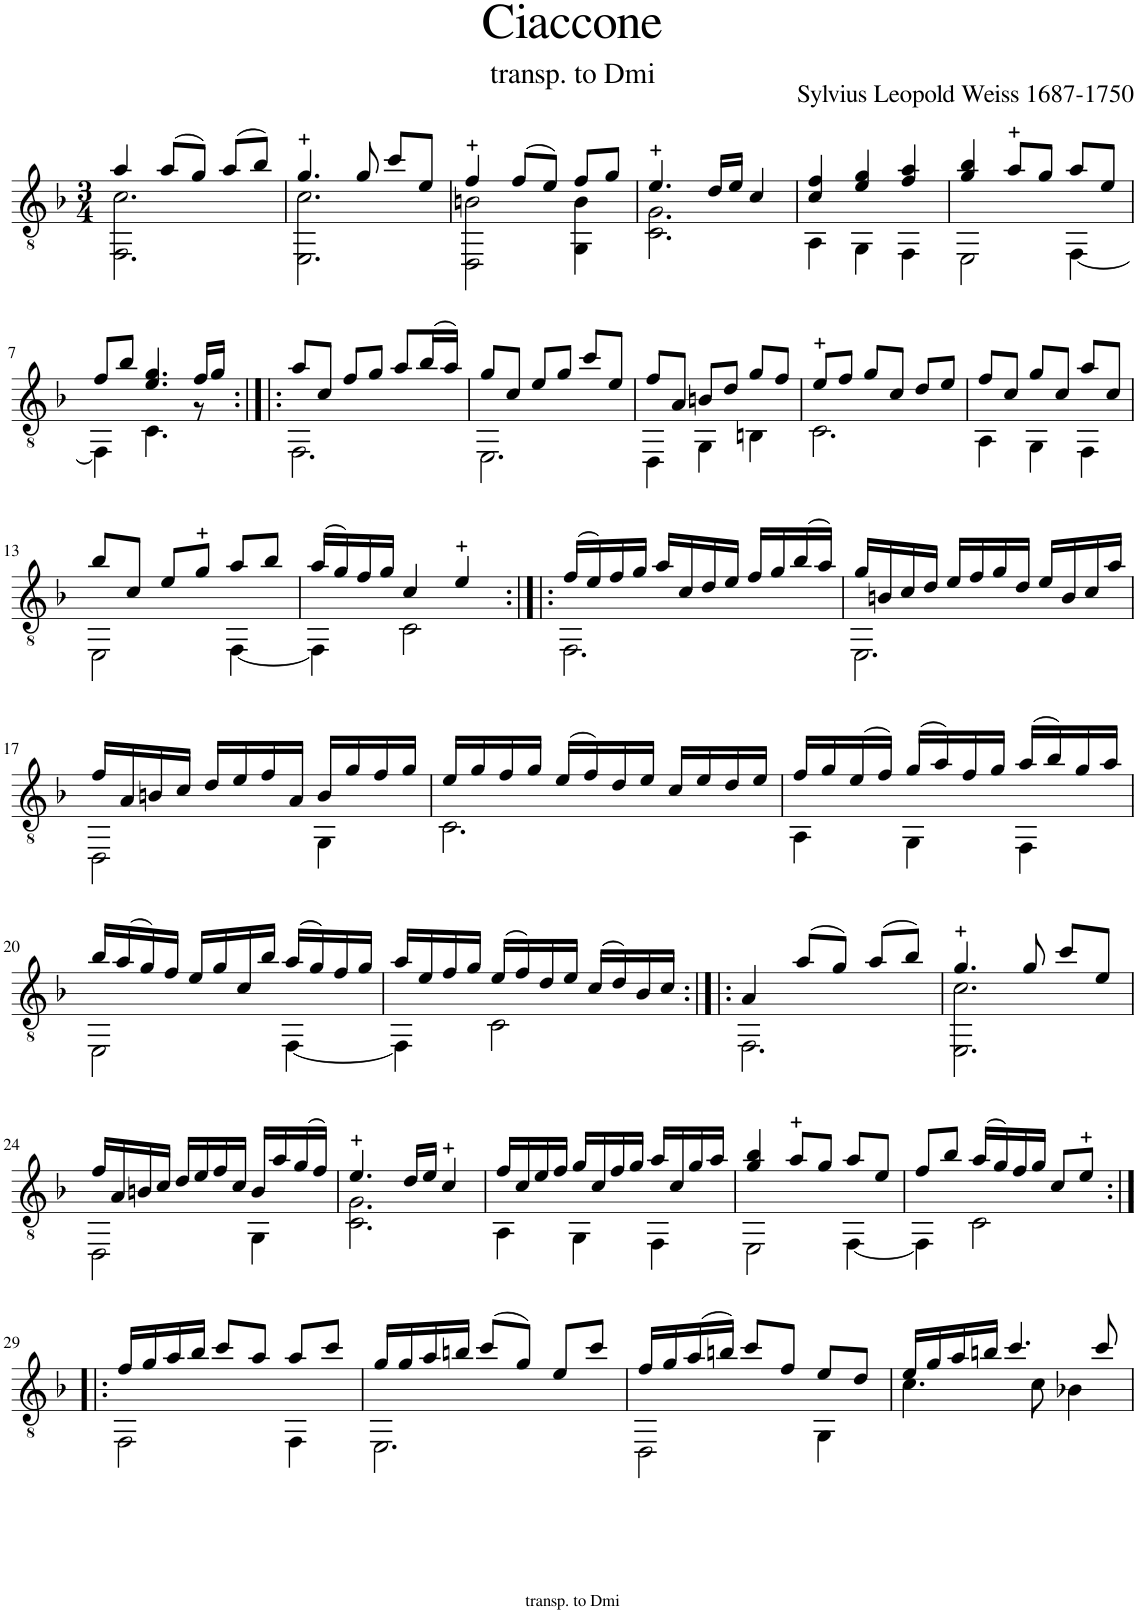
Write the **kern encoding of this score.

**kern
*part1
*staff1
*I"Loutna
*I'Lout.
*clefGv2
*k[b-]
*M3/4
=1
*^
4a/	2.FF\ 2.c\
(8a/L	.
8g/J)	.
(8a/L	.
8b-/J)	.
=2	=2
4.g/	2.EE\ 2.c\
8g/	.
8cc/L	.
8e/J	.
=3	=3
4f/	2DD\ 2Bn\
(8f/L	.
8e/J)	.
8f/L	4GG\ 4B\
8g/J	.
=4	=4
4.e/	2.C\ 2.G\
16d/LL	.
16e/JJ	.
4c/	.
=5	=5
4c/ 4f/	4AA\
4e/ 4g/	4GG\
4f/ 4a/	4FF\
=6	=6
4g/ 4b-/	2EE\
8a/L	.
8g/J	.
8a/L	[4FF\
8e/J	.
!!LO:LB:g=z	!!
=7	=7
8f/L	4FF\]
8b-/J	.
4.e/ 4.g/	4.C\
16f/LL	8r
16g/JJ	.
=8:|!|:	=8:|!|:
8a/L	2.FF\
8c/J	.
8f/L	.
8g/J	.
8a/L	.
(16b-/L	.
16a/JJ)	.
=9	=9
8g/L	2.EE\
8c/J	.
8e/L	.
8g/J	.
8cc/L	.
8e/J	.
=10	=10
8f/L	4DD\
8A/J	.
8Bn/L	4GG\
8d/J	.
8g/L	4BBn\
8f/J	.
=11	=11
8e/L	2.C\
8f/J	.
8g/L	.
8c/J	.
8d/L	.
8e/J	.
=12	=12
8f/L	4AA\
8c/J	.
8g/L	4GG\
8c/J	.
8a/L	4FF\
8c/J	.
!!LO:LB:g=z	!!
=13	=13
8b-/L	2EE\
8c/J	.
8e/L	.
8g/J	.
8a/L	[4FF\
8b-/J	.
=14	=14
(16a/LL	4FF\]
16g/)	.
16f/	.
16g/JJ	.
4c/	2C\
4e/	.
=15:|!|:	=15:|!|:
(16f/LL	2.FF\
16e/)	.
16f/	.
16g/JJ	.
16a/LL	.
16c/	.
16d/	.
16e/JJ	.
16f/LL	.
16g/	.
(16b-/	.
16a/JJ)	.
=16	=16
16g/LL	2.EE\
16Bn/	.
16c/	.
16d/JJ	.
16e/LL	.
16f/	.
16g/	.
16d/JJ	.
16e/LL	.
16B/	.
16c/	.
16a/JJ	.
!!LO:LB:g=z	!!
=17	=17
16f/LL	2DD\
16A/	.
16Bn/	.
16c/JJ	.
16d/LL	.
16e/	.
16f/	.
16A/JJ	.
16B/LL	4GG\
16g/	.
16f/	.
16g/JJ	.
=18	=18
16e/LL	2.C\
16g/	.
16f/	.
16g/JJ	.
(16e/LL	.
16f/)	.
16d/	.
16e/JJ	.
16c/LL	.
16e/	.
16d/	.
16e/JJ	.
=19	=19
16f/LL	4AA\
16g/	.
(16e/	.
16f/JJ)	.
(16g/LL	4GG\
16a/)	.
16f/	.
16g/JJ	.
(16a/LL	4FF\
16b-/)	.
16g/	.
16a/JJ	.
!!LO:LB:g=z	!!
=20	=20
16b-/LL	2EE\
(16a/	.
16g/)	.
16f/JJ	.
16e/LL	.
16g/	.
16c/	.
16b-/JJ	.
(16a/LL	[4FF\
16g/)	.
16f/	.
16g/JJ	.
=21	=21
16a/LL	4FF\]
16e/	.
16f/	.
16g/JJ	.
(16e/LL	2C\
16f/)	.
16d/	.
16e/JJ	.
(16c/LL	.
16d/)	.
16B-/	.
16c/JJ	.
=22:|!|:	=22:|!|:
4A/	2.FF\
(8a/L	.
8g/J)	.
(8a/L	.
8b-/J)	.
=23	=23
4.g/	2.EE\ 2.c\
8g/	.
8cc/L	.
8e/J	.
!!LO:LB:g=z	!!
=24	=24
16f/LL	2DD\
16A/	.
16Bn/	.
16c/JJ	.
16d/LL	.
16e/	.
16f/	.
16c/JJ	.
16B/LL	4GG\
16a/	.
(16g/	.
16f/JJ)	.
=25	=25
4.e/	2.C\ 2.G\
16d/LL	.
16e/JJ	.
4c/	.
=26	=26
16f/LL	4AA\
16c/	.
16e/	.
16f/JJ	.
16g/LL	4GG\
16c/	.
16f/	.
16g/JJ	.
16a/LL	4FF\
16c/	.
16g/	.
16a/JJ	.
=27	=27
4g/ 4b-/	2EE\
8a/L	.
8g/J	.
8a/L	[4FF\
8e/J	.
=28	=28
8f/L	4FF\]
8b-/J	.
(16a/LL	2C\
16g/)	.
16f/	.
16g/JJ	.
8c/L	.
8e/J	.
!!LO:LB:g=z	!!
=29:|!|:	=29:|!|:
16f/LL	2FF\
16g/	.
16a/	.
16b-/JJ	.
8cc/L	.
8a/J	.
8a/L	4FF\
8cc/J	.
=30	=30
16g/LL	2.EE\
16g/	.
16a/	.
16bn/JJ	.
(8cc/L	.
8g/J)	.
8e/L	.
8cc/J	.
=31	=31
16f/LL	2DD\
16g/	.
(16a/	.
16bn/JJ)	.
8cc/L	.
8f/J	.
8e/L	4GG\
8d/J	.
=32	=32
16e/LL	4.c\
16g/	.
16a/	.
16bn/JJ	.
4.cc/	.
.	8c\
.	4B-X\
8cc/	.
*v	*v
=
*-
